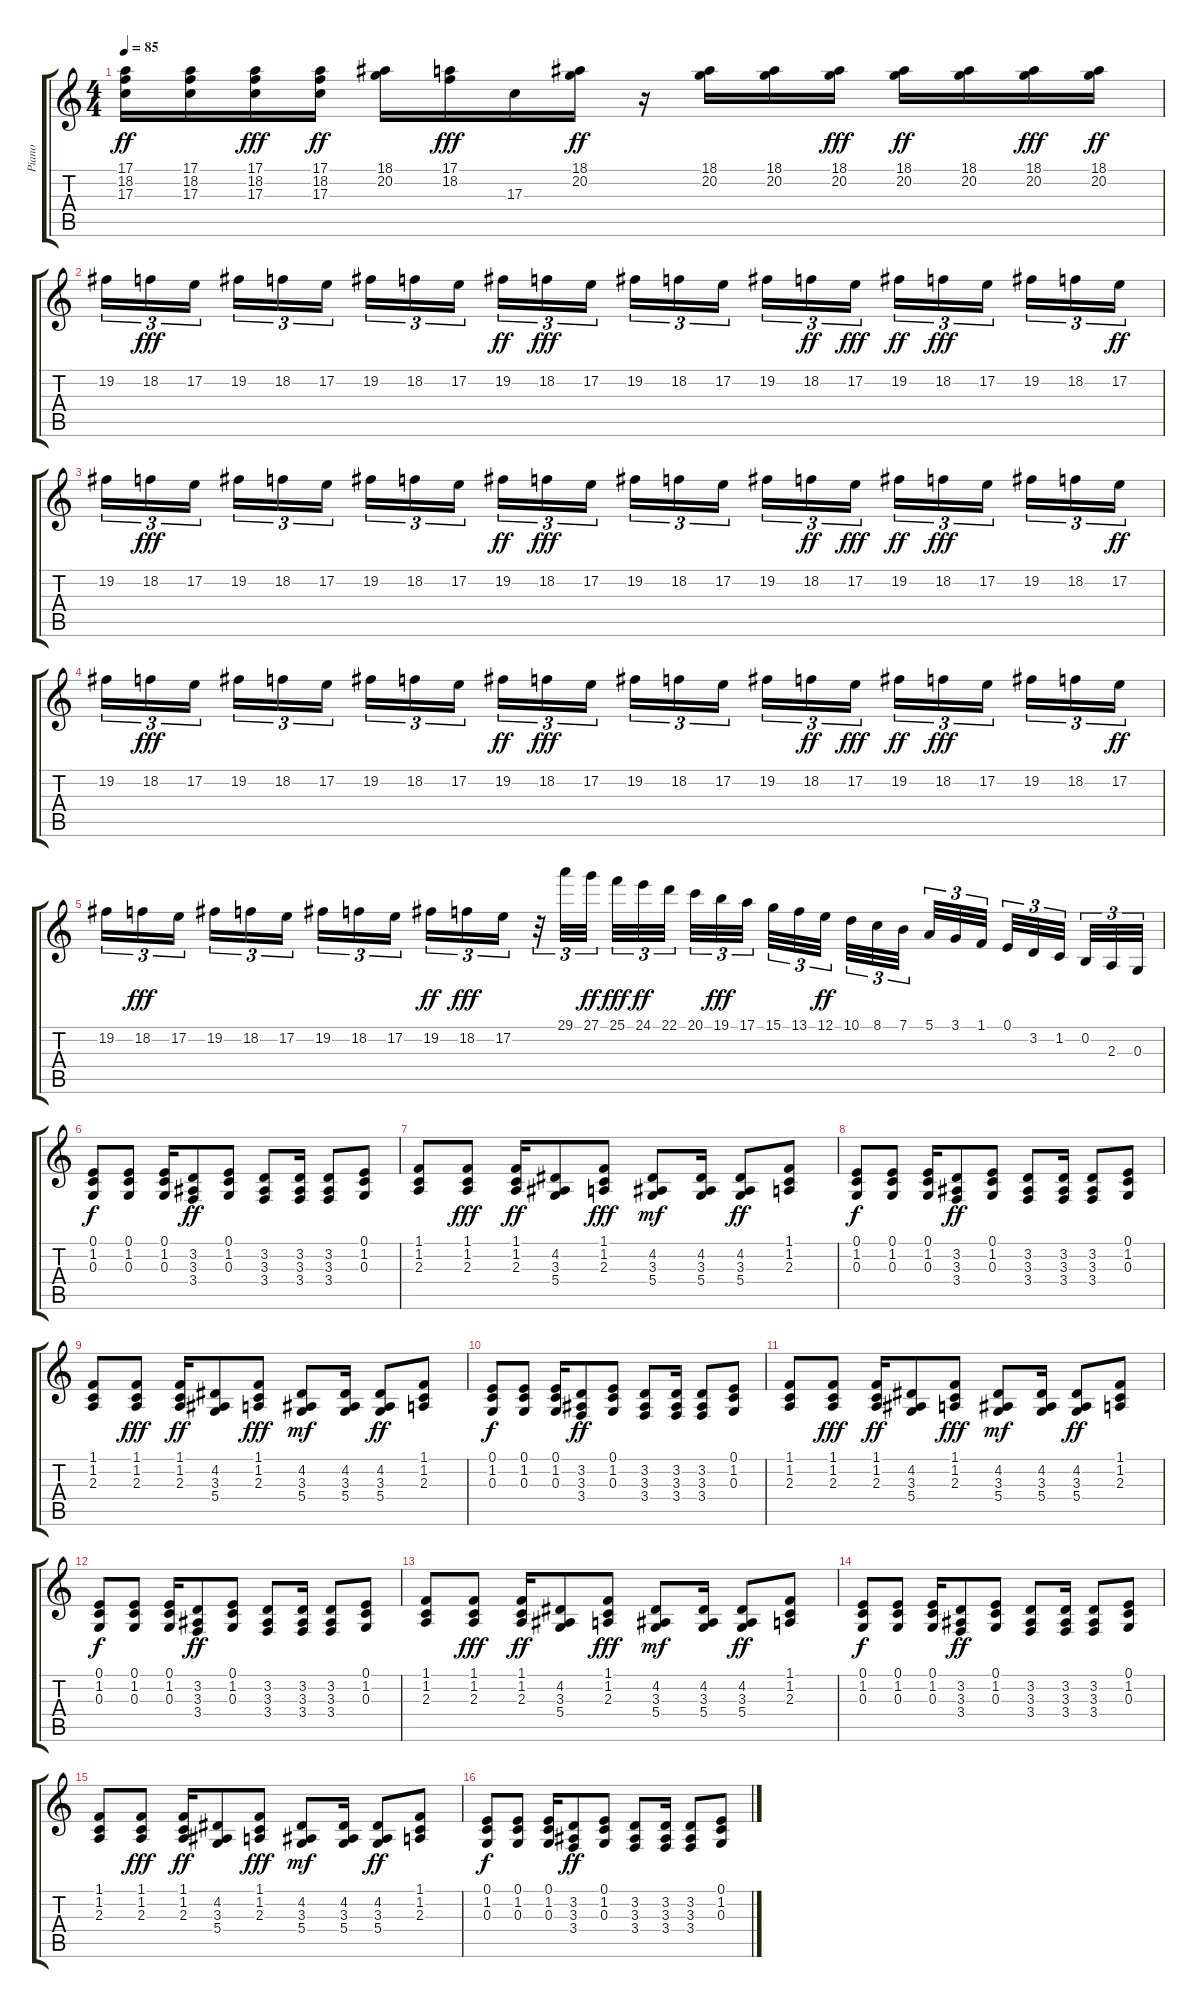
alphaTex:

\track ("Piano " "Piano ") {instrument acousticgrandpiano}
\staff {score tabs}
\tuning (E4 B3 G3 D3 A2 E2) {hide}
\ts (4 4)
\tempo 85
\clef g2
\ks c
(17.1 18.2 17.3).16{dy ff} (17.1 18.2 17.3).16 (17.1 18.2 17.3).16{dy fff} (17.1 18.2 17.3).16{dy ff} (18.1 20.2).16 (17.1 18.2).16{dy fff} 17.3.16 (18.1 20.2).16{dy ff} r.16 (18.1 20.2).16 (18.1 20.2).16 (18.1 20.2).16{dy fff} (18.1 20.2).16{dy ff} (18.1 20.2).16 (18.1 20.2).16{dy fff} (18.1 20.2).16{dy ff} |
19.2.16{tu (3 2)} 18.2.16{tu (3 2) dy fff} 17.2.16{tu (3 2)} 19.2.16{tu (3 2)} 18.2.16{tu (3 2)} 17.2.16{tu (3 2)} 19.2.16{tu (3 2)} 18.2.16{tu (3 2)} 17.2.16{tu (3 2)} 19.2.16{tu (3 2) dy ff} 18.2.16{tu (3 2) dy fff} 17.2.16{tu (3 2)} 19.2.16{tu (3 2)} 18.2.16{tu (3 2)} 17.2.16{tu (3 2)} 19.2.16{tu (3 2)} 18.2.16{tu (3 2) dy ff} 17.2.16{tu (3 2) dy fff} 19.2.16{tu (3 2) dy ff} 18.2.16{tu (3 2) dy fff} 17.2.16{tu (3 2)} 19.2.16{tu (3 2)} 18.2.16{tu (3 2)} 17.2.16{tu (3 2) dy ff} |
19.2.16{tu (3 2)} 18.2.16{tu (3 2) dy fff} 17.2.16{tu (3 2)} 19.2.16{tu (3 2)} 18.2.16{tu (3 2)} 17.2.16{tu (3 2)} 19.2.16{tu (3 2)} 18.2.16{tu (3 2)} 17.2.16{tu (3 2)} 19.2.16{tu (3 2) dy ff} 18.2.16{tu (3 2) dy fff} 17.2.16{tu (3 2)} 19.2.16{tu (3 2)} 18.2.16{tu (3 2)} 17.2.16{tu (3 2)} 19.2.16{tu (3 2)} 18.2.16{tu (3 2) dy ff} 17.2.16{tu (3 2) dy fff} 19.2.16{tu (3 2) dy ff} 18.2.16{tu (3 2) dy fff} 17.2.16{tu (3 2)} 19.2.16{tu (3 2)} 18.2.16{tu (3 2)} 17.2.16{tu (3 2) dy ff} |
19.2.16{tu (3 2)} 18.2.16{tu (3 2) dy fff} 17.2.16{tu (3 2)} 19.2.16{tu (3 2)} 18.2.16{tu (3 2)} 17.2.16{tu (3 2)} 19.2.16{tu (3 2)} 18.2.16{tu (3 2)} 17.2.16{tu (3 2)} 19.2.16{tu (3 2) dy ff} 18.2.16{tu (3 2) dy fff} 17.2.16{tu (3 2)} 19.2.16{tu (3 2)} 18.2.16{tu (3 2)} 17.2.16{tu (3 2)} 19.2.16{tu (3 2)} 18.2.16{tu (3 2) dy ff} 17.2.16{tu (3 2) dy fff} 19.2.16{tu (3 2) dy ff} 18.2.16{tu (3 2) dy fff} 17.2.16{tu (3 2)} 19.2.16{tu (3 2)} 18.2.16{tu (3 2)} 17.2.16{tu (3 2) dy ff} |
19.2.16{tu (3 2)} 18.2.16{tu (3 2) dy fff} 17.2.16{tu (3 2)} 19.2.16{tu (3 2)} 18.2.16{tu (3 2)} 17.2.16{tu (3 2)} 19.2.16{tu (3 2)} 18.2.16{tu (3 2)} 17.2.16{tu (3 2)} 19.2.16{tu (3 2) dy ff} 18.2.16{tu (3 2) dy fff} 17.2.16{tu (3 2)} r.32{tu (3 2)} 29.1.32{tu (3 2)} 27.1.32{tu (3 2) dy ff} 25.1.32{tu (3 2) dy fff} 24.1.32{tu (3 2) dy ff} 22.1.32{tu (3 2)} 20.1.32{tu (3 2)} 19.1.32{tu (3 2) dy fff} 17.1.32{tu (3 2)} 15.1.32{tu (3 2)} 13.1.32{tu (3 2)} 12.1.32{tu (3 2) dy ff} 10.1.32{tu (3 2)} 8.1.32{tu (3 2)} 7.1.32{tu (3 2)} 5.1.32{tu (3 2)} 3.1.32{tu (3 2)} 1.1.32{tu (3 2)} 0.1.32{tu (3 2)} 3.2.32{tu (3 2)} 1.2.32{tu (3 2)} 0.2.32{tu (3 2)} 2.3.32{tu (3 2)} 0.3.32{tu (3 2)} |
(0.1 1.2 0.3).8{dy f} (0.1 1.2 0.3).8 (0.1 1.2 0.3).16 (3.2 3.3 3.4).8{dy ff} (0.1 1.2 0.3).8 (3.2 3.3 3.4).8 (3.2 3.3 3.4).16 (3.2 3.3 3.4).8 (0.1 1.2 0.3).8 |
(1.1 1.2 2.3).8 (1.1 1.2 2.3).8{dy fff} (1.1 1.2 2.3).16{dy ff} (4.2 3.3 5.4).8 (1.1 1.2 2.3).8{dy fff} (4.2 3.3 5.4).8{dy mf} (4.2 3.3 5.4).16 (4.2 3.3 5.4).8{dy ff} (1.1 1.2 2.3).8 |
(0.1 1.2 0.3).8{dy f} (0.1 1.2 0.3).8 (0.1 1.2 0.3).16 (3.2 3.3 3.4).8{dy ff} (0.1 1.2 0.3).8 (3.2 3.3 3.4).8 (3.2 3.3 3.4).16 (3.2 3.3 3.4).8 (0.1 1.2 0.3).8 |
(1.1 1.2 2.3).8 (1.1 1.2 2.3).8{dy fff} (1.1 1.2 2.3).16{dy ff} (4.2 3.3 5.4).8 (1.1 1.2 2.3).8{dy fff} (4.2 3.3 5.4).8{dy mf} (4.2 3.3 5.4).16 (4.2 3.3 5.4).8{dy ff} (1.1 1.2 2.3).8 |
(0.1 1.2 0.3).8{dy f} (0.1 1.2 0.3).8 (0.1 1.2 0.3).16 (3.2 3.3 3.4).8{dy ff} (0.1 1.2 0.3).8 (3.2 3.3 3.4).8 (3.2 3.3 3.4).16 (3.2 3.3 3.4).8 (0.1 1.2 0.3).8 |
(1.1 1.2 2.3).8 (1.1 1.2 2.3).8{dy fff} (1.1 1.2 2.3).16{dy ff} (4.2 3.3 5.4).8 (1.1 1.2 2.3).8{dy fff} (4.2 3.3 5.4).8{dy mf} (4.2 3.3 5.4).16 (4.2 3.3 5.4).8{dy ff} (1.1 1.2 2.3).8 |
(0.1 1.2 0.3).8{dy f} (0.1 1.2 0.3).8 (0.1 1.2 0.3).16 (3.2 3.3 3.4).8{dy ff} (0.1 1.2 0.3).8 (3.2 3.3 3.4).8 (3.2 3.3 3.4).16 (3.2 3.3 3.4).8 (0.1 1.2 0.3).8 |
(1.1 1.2 2.3).8 (1.1 1.2 2.3).8{dy fff} (1.1 1.2 2.3).16{dy ff} (4.2 3.3 5.4).8 (1.1 1.2 2.3).8{dy fff} (4.2 3.3 5.4).8{dy mf} (4.2 3.3 5.4).16 (4.2 3.3 5.4).8{dy ff} (1.1 1.2 2.3).8 |
(0.1 1.2 0.3).8{dy f} (0.1 1.2 0.3).8 (0.1 1.2 0.3).16 (3.2 3.3 3.4).8{dy ff} (0.1 1.2 0.3).8 (3.2 3.3 3.4).8 (3.2 3.3 3.4).16 (3.2 3.3 3.4).8 (0.1 1.2 0.3).8 |
(1.1 1.2 2.3).8 (1.1 1.2 2.3).8{dy fff} (1.1 1.2 2.3).16{dy ff} (4.2 3.3 5.4).8 (1.1 1.2 2.3).8{dy fff} (4.2 3.3 5.4).8{dy mf} (4.2 3.3 5.4).16 (4.2 3.3 5.4).8{dy ff} (1.1 1.2 2.3).8 |
(0.1 1.2 0.3).8{dy f} (0.1 1.2 0.3).8 (0.1 1.2 0.3).16 (3.2 3.3 3.4).8{dy ff} (0.1 1.2 0.3).8 (3.2 3.3 3.4).8 (3.2 3.3 3.4).16 (3.2 3.3 3.4).8 (0.1 1.2 0.3).8
